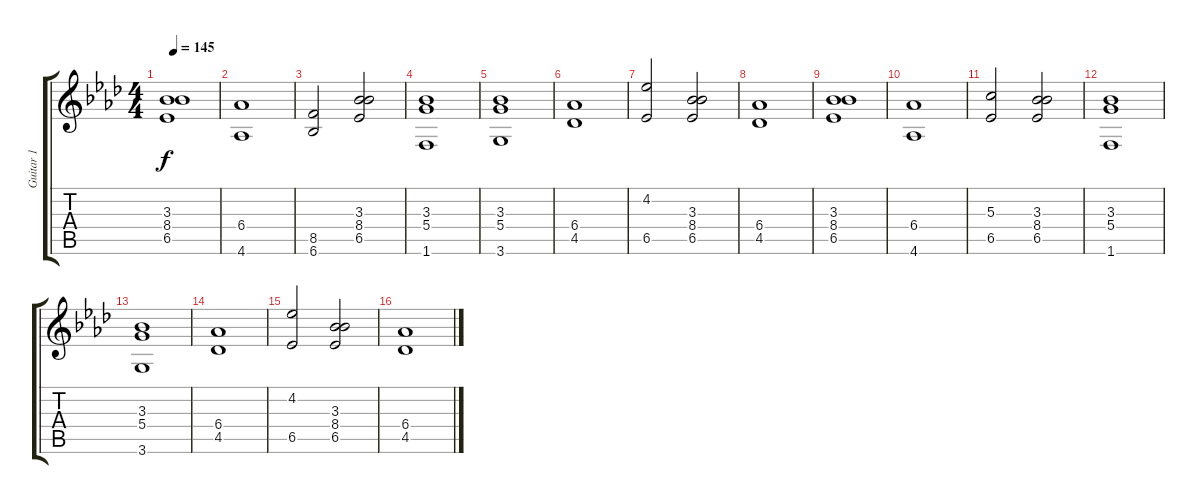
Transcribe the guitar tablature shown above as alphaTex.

\track ("Guitar 1" "Guitar 1") {instrument electricguitarjazz}
\staff {score tabs}
\tuning (E4 B3 G3 D3 A2 E2) {hide}
\ts (4 4)
\tempo 145
\clef g2
\ks ab
(3.3 8.4 6.5).1{dy f} |
(6.4 4.6).1 |
(8.5 6.6).2 (3.3 8.4 6.5).2 |
(3.3 5.4 1.6).1 |
(3.3 5.4 3.6).1 |
(6.4 4.5).1 |
(4.2 6.5).2 (3.3 8.4 6.5).2 |
(6.4 4.5).1 |
(3.3 8.4 6.5).1 |
(6.4 4.6).1 |
(5.3 6.5).2 (3.3 8.4 6.5).2 |
(3.3 5.4 1.6).1 |
(3.3 5.4 3.6).1 |
(6.4 4.5).1 |
(4.2 6.5).2 (3.3 8.4 6.5).2 |
(6.4 4.5).1
